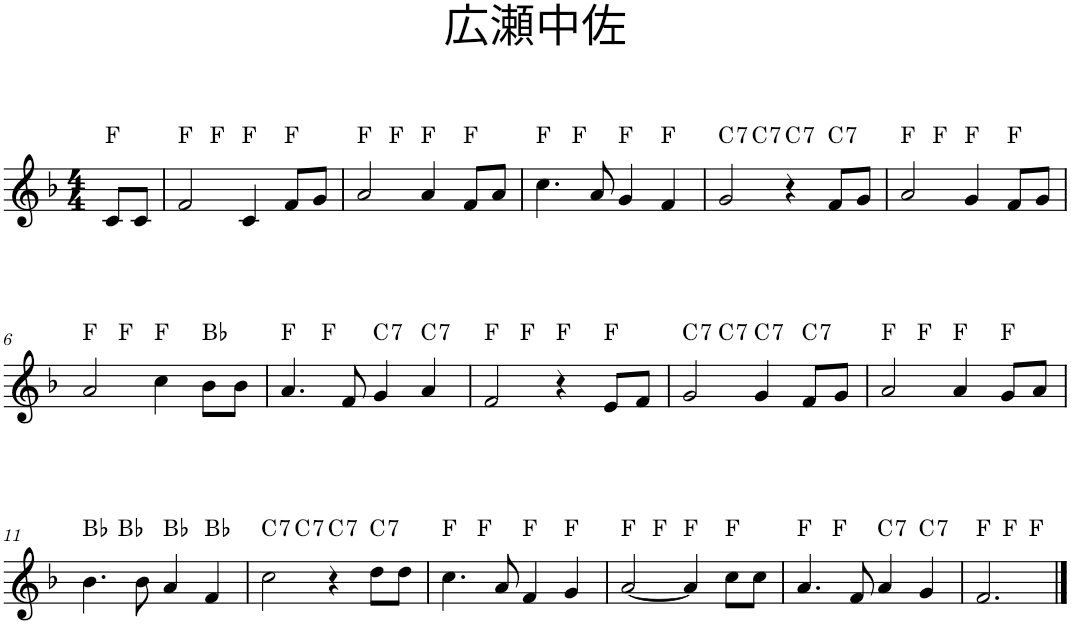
**kern	**harte
*part1	*part1
*staff1	*
*I"Piano	*
*I'Pno.	*
*clefG2	*
*k[b-]	*
*M4/4	*
=	=
8c/L	F:maj
8c/J	.
=1	=1
*^	*
2f/	4ryy	F:maj
.	2.ryy	F:maj
4c/	.	F:maj
8f/L	.	F:maj
8g/J	.	.
=2	=2	=2
2a/	4ryy	F:maj
.	2.ryy	F:maj
4a/	.	F:maj
8f/L	.	F:maj
8a/J	.	.
=3	=3	=3
4.cc\	4ryy	F:maj
.	2.ryy	F:maj
8a/	.	.
4g/	.	F:maj
4f/	.	F:maj
=4	=4	=4
!	!	!LO:H:kt=7
2g/	4ryy	C:7
!	!	!LO:H:kt=7
.	2.ryy	C:7
!	!	!LO:H:kt=7
4r	.	C:7
!	!	!LO:H:kt=7
8f/L	.	C:7
8g/J	.	.
=5	=5	=5
2a/	4ryy	F:maj
.	2.ryy	F:maj
4g/	.	F:maj
8f/L	.	F:maj
8g/J	.	.
!!LO:LB:g=z	!!
=6	=6	=6
2a/	4ryy	F:maj
.	2.ryy	F:maj
4cc\	.	F:maj
8b-\L	.	Bb:maj
8b-\J	.	.
=7	=7	=7
4.a/	4ryy	F:maj
.	2.ryy	F:maj
8f/	.	.
!	!	!LO:H:kt=7
4g/	.	C:7
!	!	!LO:H:kt=7
4a/	.	C:7
=8	=8	=8
2f/	4ryy	F:maj
.	2.ryy	F:maj
4r	.	F:maj
8e/L	.	F:maj
8f/J	.	.
=9	=9	=9
!	!	!LO:H:kt=7
2g/	4ryy	C:7
!	!	!LO:H:kt=7
.	2.ryy	C:7
!	!	!LO:H:kt=7
4g/	.	C:7
!	!	!LO:H:kt=7
8f/L	.	C:7
8g/J	.	.
=10	=10	=10
2a/	4ryy	F:maj
.	2.ryy	F:maj
4a/	.	F:maj
8g/L	.	F:maj
8a/J	.	.
!!LO:LB:g=z	!!
=11	=11	=11
4.b-\	4ryy	Bb:maj
.	2.ryy	Bb:maj
8b-\	.	.
4a/	.	Bb:maj
4f/	.	Bb:maj
=12	=12	=12
!	!	!LO:H:kt=7
2cc\	4ryy	C:7
!	!	!LO:H:kt=7
.	2.ryy	C:7
!	!	!LO:H:kt=7
4r	.	C:7
!	!	!LO:H:kt=7
8dd\L	.	C:7
8dd\J	.	.
=13	=13	=13
4.cc\	4ryy	F:maj
.	2.ryy	F:maj
8a/	.	.
4f/	.	F:maj
4g/	.	F:maj
=14	=14	=14
[<2a/	4ryy	F:maj
.	2.ryy	F:maj
4a/]	.	F:maj
8cc\L	.	F:maj
8cc\J	.	.
=15	=15	=15
4.a/	4ryy	F:maj
.	2.ryy	F:maj
8f/	.	.
!	!	!LO:H:kt=7
4a/	.	C:7
!	!	!LO:H:kt=7
4g/	.	C:7
=16	=16	=16
*	*^	*
2.f/	4ryy	2ryy	F:maj
.	2ryy	.	F:maj
.	.	4ryy	F:maj
*v	*v	*v	*
==	==
*-	*-
